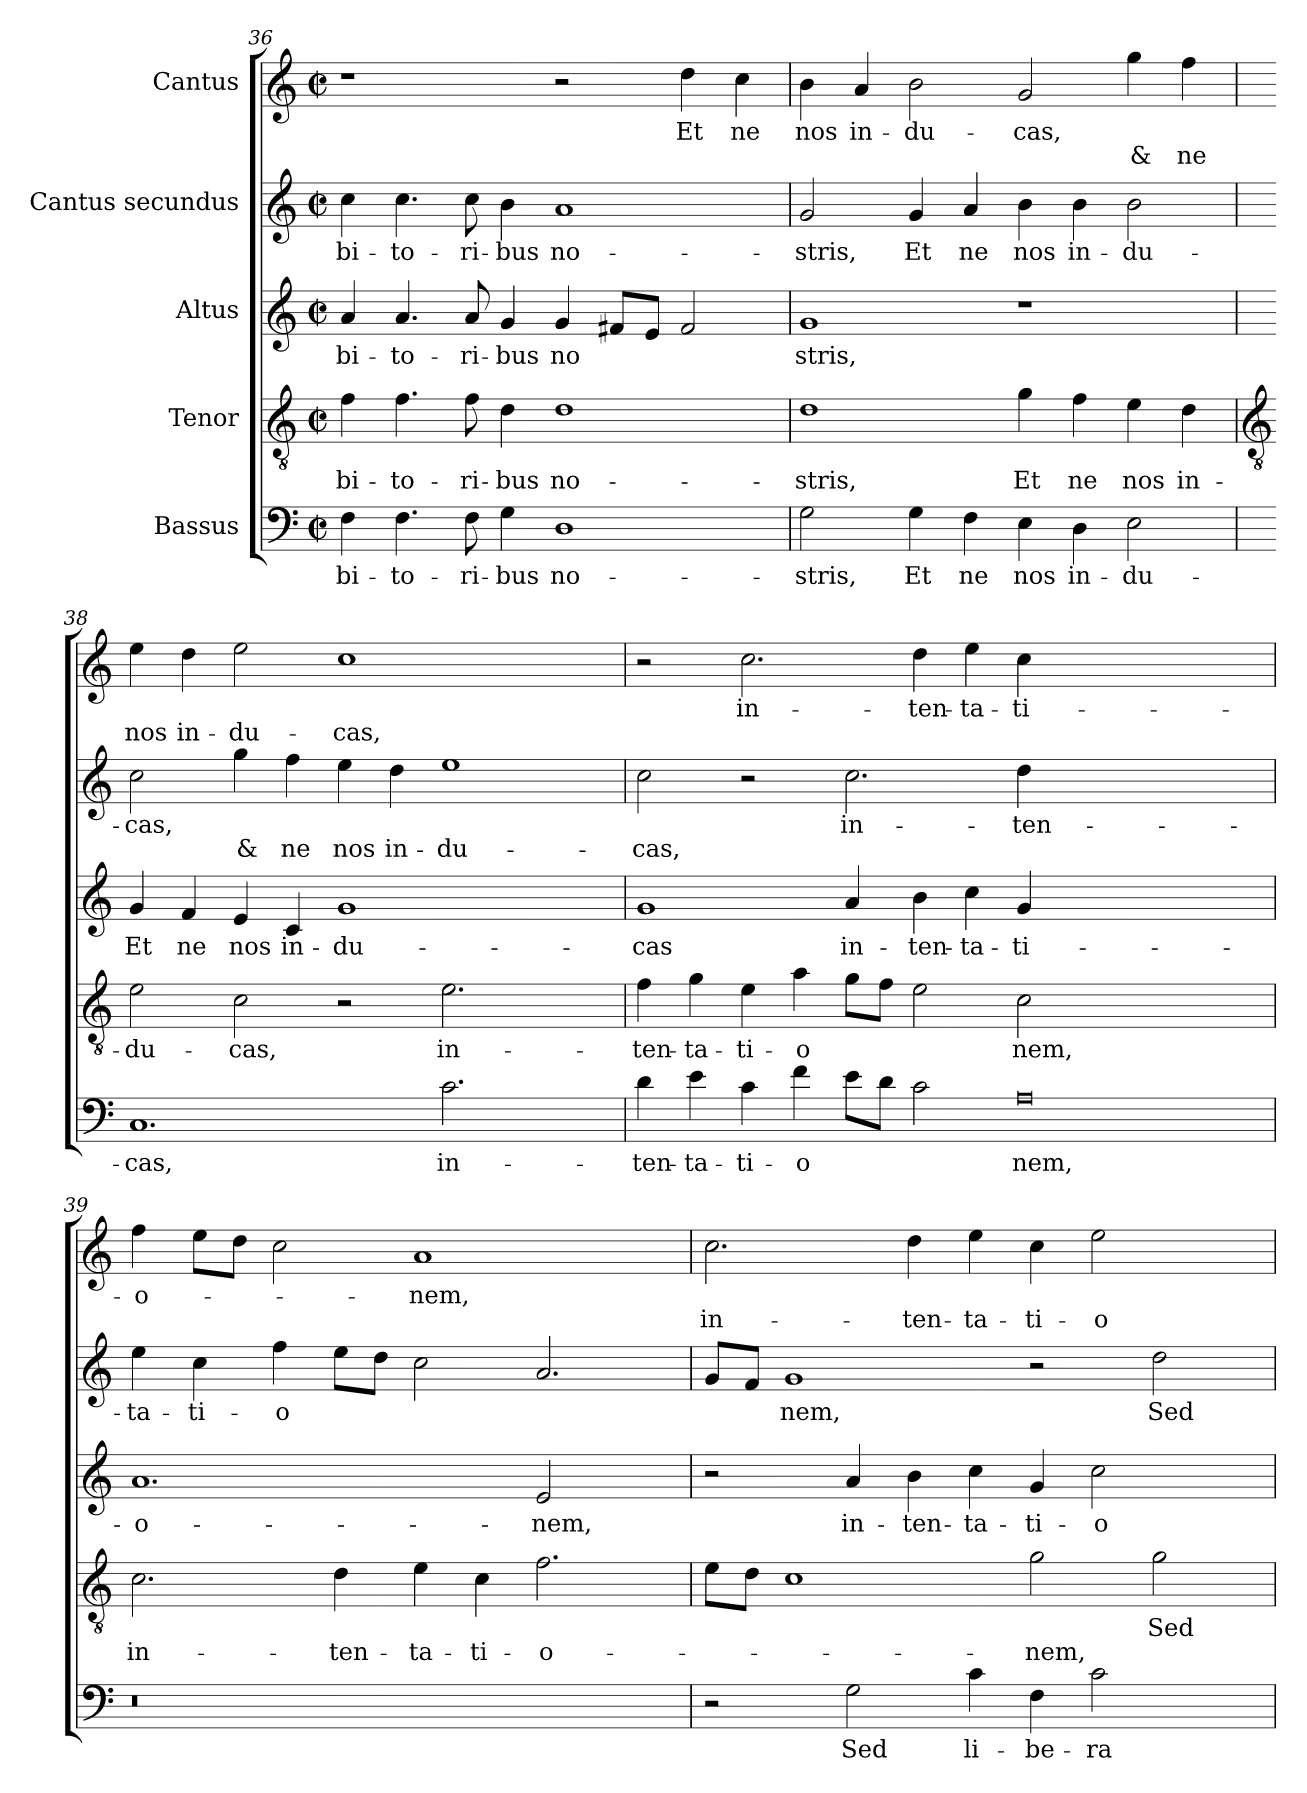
**kern	**text	**kern	**text	**text	**kern	**text	**kern	**text	**text	**kern	**text	**text
*part5	*part5	*part4	*part4	*part4	*part3	*part3	*part2	*part2	*part2	*part1	*part1	*part1
*staff5	*staff5	*staff4	*staff4	*staff4	*staff3	*staff3	*staff2	*staff2	*staff2	*staff1	*staff1	*staff1
*I"Bassus	*	*I"Tenor	*	*	*I"Altus	*	*I"Cantus secundus	*	*	*I"Cantus	*	*
*clefF4	*	*clefGv2	*	*	*clefG2	*	*clefG2	*	*	*clefG2	*	*
*k[]	*	*k[]	*	*	*k[]	*	*k[]	*	*	*k[]	*	*
*C:	*	*C:	*	*	*C:	*	*C:	*	*	*C:	*	*
*M4/2	*	*M4/2	*	*	*M4/2	*	*M4/2	*	*	*M4/2	*	*
*met(c|)	*	*met(c|)	*	*	*met(c|)	*	*met(c|)	*	*	*met(c|)	*	*
=36	=36	=36	=36	=36	=36	=36	=36	=36	=36	=36	=36	=36
!	!LO:LY:b	!	!LO:LY:b	!	!	!LO:LY:b	!	!LO:LY:b	!	!	!	!
4F	-bi-	4f	-bi-	.	4a	-bi-	4cc	-bi-	.	1r	.	.
!	!LO:LY:b	!	!LO:LY:b	!	!	!LO:LY:b	!	!LO:LY:b	!	!	!	!
4.F	-to-	4.f	-to-	.	4.a	-to-	4.cc	-to-	.	.	.	.
!	!LO:LY:b	!	!LO:LY:b	!	!	!LO:LY:b	!	!LO:LY:b	!	!	!	!
8F	-ri-	8f	-ri-	.	8a	-ri-	8cc	-ri-	.	.	.	.
!	!LO:LY:b	!	!LO:LY:b	!	!	!LO:LY:b	!	!LO:LY:b	!	!	!	!
4G	-bus	4d	-bus	.	4g	-bus	4b	-bus	.	.	.	.
!	!LO:LY:b	!	!LO:LY:b	!	!	!LO:LY:b	!	!LO:LY:b	!	!	!	!
1D	no-	1d	no-	.	4g	no	1a	no-	.	2r	.	.
.	.	.	.	.	8f#XL	.	.	.	.	.	.	.
.	.	.	.	.	8eJ	.	.	.	.	.	.	.
!	!	!	!	!	!	!	!	!	!	!	!LO:LY:b	!
.	.	.	.	.	2f#	.	.	.	.	4dd	Et	.
!	!	!	!	!	!	!	!	!	!	!	!LO:LY:b	!
.	.	.	.	.	.	.	.	.	.	4cc	ne	.
=37	=37	=37	=37	=37	=37	=37	=37	=37	=37	=37	=37	=37
!	!LO:LY:b	!	!LO:LY:b	!	!	!LO:LY:b	!	!LO:LY:b	!	!	!LO:LY:b	!
2G	-stris,	1d	-stris,	.	1g	stris,	2g	-stris,	.	4b	nos	.
!	!	!	!	!	!	!	!	!	!	!	!LO:LY:b	!
.	.	.	.	.	.	.	.	.	.	4a	in-	.
!	!LO:LY:b	!	!	!	!	!	!	!LO:LY:b	!	!	!LO:LY:b	!
4G	Et	.	.	.	.	.	4g	Et	.	2b	-du-	.
!	!LO:LY:b	!	!	!	!	!	!	!LO:LY:b	!	!	!	!
4F	ne	.	.	.	.	.	4a	ne	.	.	.	.
!	!LO:LY:b	!	!LO:LY:b	!	!	!	!	!LO:LY:b	!	!	!LO:LY:b	!
4E	nos	4g	Et	.	1r	.	4b	nos	.	2g	-cas,	.
!	!LO:LY:b	!	!LO:LY:b	!	!	!	!	!LO:LY:b	!	!	!	!
4D	in-	4f	ne	.	.	.	4b	in-	.	.	.	.
!	!LO:LY:b	!	!LO:LY:b	!	!	!	!	!LO:LY:b	!	!	!	!LO:LY:b
2E	-du-	4e	nos	.	.	.	2b	-du-	.	4gg	.	&
!	!	!	!LO:LY:b	!	!	!	!	!	!	!	!	!LO:LY:b
.	.	4d	in-	.	.	.	.	.	.	4ff	.	ne
!!LO:LB:g=z
=38	=38	=38	=38	=38	=38	=38	=38	=38	=38	=38	=38	=38
*	*	*clefGv2	*	*	*	*	*	*	*	*	*	*
!	!LO:LY:b	!	!LO:LY:b	!	!	!LO:LY:b	!	!LO:LY:b	!	!	!	!LO:LY:b
*	*	*	*	*	*	*	*	*	*	*^	*	*
1.C	-cas,	2e	-du-	.	4g	Et	2cc	-cas,	.	4ee	1ryy	.	nos
!	!	!	!	!	!	!LO:LY:b	!	!	!	!	!	!	!LO:LY:b
.	.	.	.	.	4f	ne	.	.	.	4dd	.	.	in-
!	!	!	!LO:LY:b	!	!	!LO:LY:b	!	!	!LO:LY:b	!	!	!	!LO:LY:b
.	.	2c	-cas,	.	4e	nos	4gg	.	&	2ee	.	.	-du-
!	!	!	!	!	!	!LO:LY:b	!	!	!LO:LY:b	!	!	!	!
.	.	.	.	.	4c	in-	4ff	.	ne	.	.	.	.
!	!	!	!	!	!	!LO:LY:b	!	!	!LO:LY:b	!	!	!	!LO:LY:b
.	.	2r	.	.	1g	-du-	4ee	.	nos	1cc	2ryy	.	-cas,
!	!	!	!	!	!	!	!	!	!LO:LY:b	!	!	!	!
.	.	.	.	.	.	.	4dd	.	in-	.	.	.	.
!	!LO:LY:b	!	!LO:LY:b	!	!	!	!	!	!LO:LY:b	!	!	!	!
2.c	in-	2.e	in-	.	.	.	1ee	.	-du-	.	2ryy	.	.
.	.	.	.	.	2ryy	.	.	.	.	2ryy	2ryy	.	.
4ryy	.	4ryy	.	.	.	.	.	.	.	.	.	.	.
=38A	=38A	=38A	=38A	=38A	=38A	=38A	=38A	=38A	=38A	=38A	=38A	=38A	=38A
!	!LO:LY:b	!	!LO:LY:b	!	!	!LO:LY:b	!	!	!LO:LY:b	!	!	!	!
4d	-ten-	4f	-ten-	.	1g	-cas	2cc	.	-cas,	2r	1..ryy	.	.
!	!LO:LY:b	!	!LO:LY:b	!	!	!	!	!	!	!	!	!	!
4e	-ta-	4g	-ta-	.	.	.	.	.	.	.	.	.	.
!	!LO:LY:b	!	!LO:LY:b	!	!	!	!	!	!	!	!	!LO:LY:b	!
4c	-ti-	4e	-ti-	.	.	.	2r	.	.	2.cc	.	in-	.
!	!LO:LY:b	!	!LO:LY:b	!	!	!	!	!	!	!	!	!	!
4f	-o	4a	-o	.	.	.	.	.	.	.	.	.	.
!	!	!	!	!	!	!LO:LY:b	!	!LO:LY:b	!	!	!	!	!
8eL	.	8gL	.	.	4a	in-	2.cc	in-	.	.	.	.	.
8dJ	.	8fJ	.	.	.	.	.	.	.	.	.	.	.
!	!	!	!	!	!	!LO:LY:b	!	!	!	!	!	!LO:LY:b	!
2c	.	2e	.	.	4b	-ten-	.	.	.	4dd	.	-ten-	.
!	!	!	!	!	!	!LO:LY:b	!	!	!	!	!	!LO:LY:b	!
.	.	.	.	.	4cc	-ta-	.	.	.	4ee	.	-ta-	.
!	!LO:LY:b	!	!LO:LY:b	!	!	!LO:LY:b	!	!LO:LY:b	!	!	!	!LO:LY:b	!
0A	nem,	2c	nem,	.	4g	-ti-	4dd	-ten-	.	4cc	0ryy	-ti-	.
.	.	.	.	.	1..ryy	.	1..ryy	.	.	1..ryy	.	.	.
.	.	1.ryy	.	.	.	.	.	.	.	.	.	.	.
=39A	=39A	=39A	=39A	=39A	=39A	=39A	=39A	=39A	=39A	=39A	=39A	=39A	=39A
!	!	!	!	!LO:LY:b	!	!LO:LY:b	!	!LO:LY:b	!	!	!	!LO:LY:b	!
0r	.	2.c	.	in-	1.a	-o-	4ee	-ta-	.	4ff	4ryy	-o-	.
!	!	!	!	!	!	!	!	!LO:LY:b	!	!	!	!	!
.	.	.	.	.	.	.	4cc	-ti-	.	8eeL	0ryy	.	.
.	.	.	.	.	.	.	.	.	.	8ddJ	.	.	.
!	!	!	!	!	!	!	!	!LO:LY:b	!	!	!	!	!
.	.	.	.	.	.	.	4ff	-o	.	2cc	.	.	.
!	!	!	!	!LO:LY:b	!	!	!	!	!	!	!	!	!
.	.	4d	.	-ten-	.	.	8eeL	.	.	.	.	.	.
.	.	.	.	.	.	.	8ddJ	.	.	.	.	.	.
!	!	!	!	!LO:LY:b	!	!	!	!	!	!	!	!LO:LY:b	!
.	.	4e	.	-ta-	.	.	2cc	.	.	1a	.	-nem,	.
!	!	!	!	!LO:LY:b	!	!	!	!	!	!	!	!	!
.	.	4c	.	-ti-	.	.	.	.	.	.	.	.	.
!	!	!	!	!LO:LY:b	!	!LO:LY:b	!	!	!	!	!	!	!
.	.	2.f	.	-o-	2e	-nem,	2.a	.	.	.	.	.	.
4ryy	.	.	.	.	4ryy	.	.	.	.	4ryy	.	.	.
=40A	=40A	=40A	=40A	=40A	=40A	=40A	=40A	=40A	=40A	=40A	=40A	=40A	=40A
!	!	!	!	!	!	!	!	!	!	!	!	!	!LO:LY:b
2r	.	8eL	.	.	2r	.	8gL	.	.	2.cc	4ryy	.	in-
.	.	8dJ	.	.	.	.	8fJ	.	.	.	.	.	.
!	!	!	!	!	!	!	!	!LO:LY:b	!	!	!	!	!
.	.	1c	.	.	.	.	1g	nem,	.	.	0ryy	.	.
!	!LO:LY:b	!	!	!	!	!LO:LY:b	!	!	!	!	!	!	!
2G	Sed	.	.	.	4a	in-	.	.	.	.	.	.	.
!	!	!	!	!	!	!LO:LY:b	!	!	!	!	!	!	!LO:LY:b
.	.	.	.	.	4b	-ten-	.	.	.	4dd	.	.	-ten-
!	!LO:LY:b	!	!	!	!	!LO:LY:b	!	!	!	!	!	!	!LO:LY:b
4c	li-	.	.	.	4cc	-ta-	.	.	.	4ee	.	.	-ta-
!	!LO:LY:b	!	!	!LO:LY:b	!	!LO:LY:b	!	!	!	!	!	!	!LO:LY:b
4F	-be-	2g	.	-nem,	4g	-ti-	2r	.	.	4cc	.	.	-ti-
!	!LO:LY:b	!	!	!	!	!LO:LY:b	!	!	!	!	!	!	!LO:LY:b
2c	-ra	.	.	.	2cc	-o-	.	.	.	2ee	.	.	-o-
!	!	!	!LO:LY:b	!	!	!	!	!LO:LY:b	!	!	!	!	!
.	.	2g	Sed	.	.	.	2dd	Sed	.	.	.	.	.
4ryy	.	.	.	.	4ryy	.	.	.	.	4ryy	.	.	.
*	*	*	*	*	*	*	*	*	*	*v	*v	*	*
=	=	=	=	=	=	=	=	=	=	=	=	=
*-	*-	*-	*-	*-	*-	*-	*-	*-	*-	*-	*-	*-
